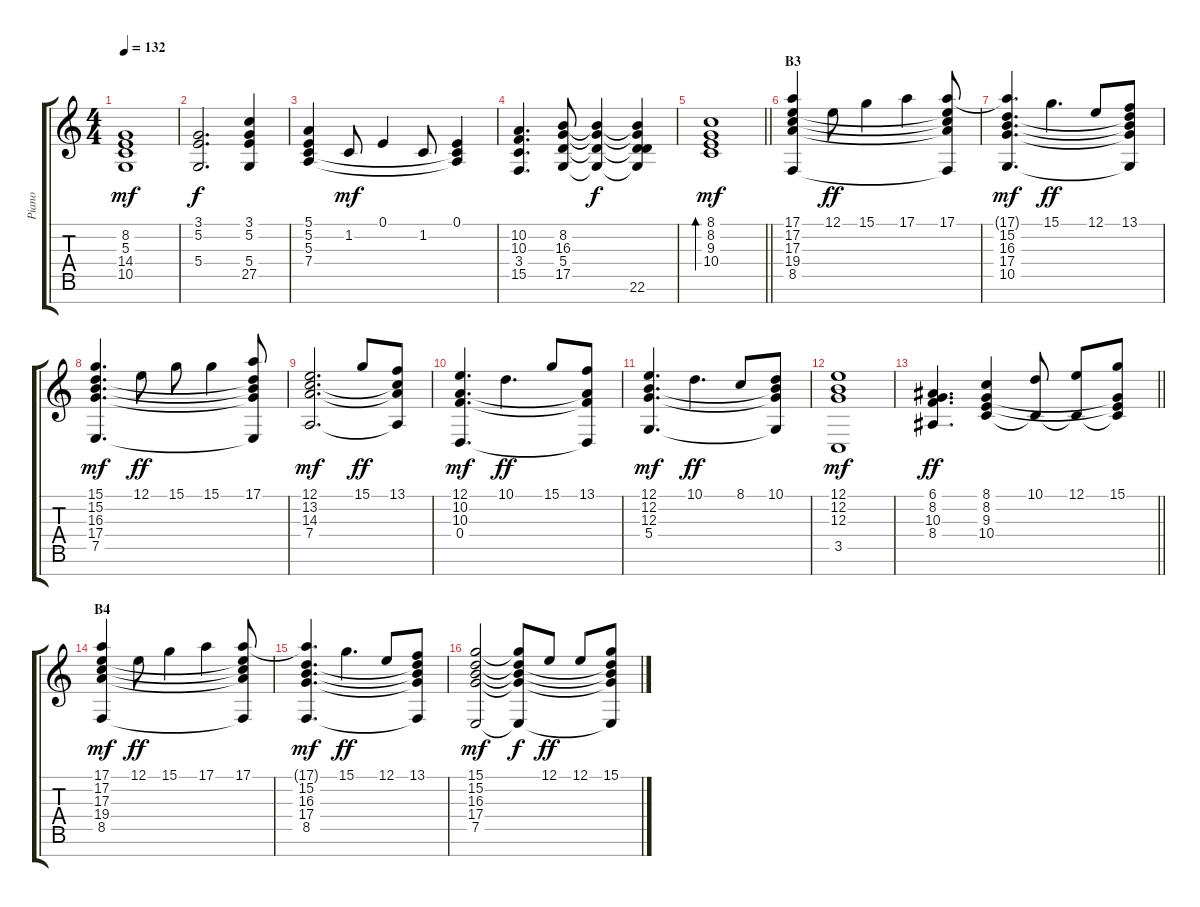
\track ("Piano" "Piano") {instrument acousticgrandpiano}
\staff {score tabs}
\tuning (E4 B3 G3 D3 A2 E2 B1) {hide}
\ts (4 4)
\tempo 132
\clef g2
\ks c
(8.2 5.3 14.4 10.5).1{dy mf} |
(3.1 5.2 5.4).2{d dy f} (3.1 5.2 5.4 27.5).4 |
(5.1 5.2 5.3 7.4).4 1.2.8{dy mf} 0.1.4 1.2.8 (0.1 5.3{t} 7.4{t}).4 |
(10.2 10.3 3.4 15.5).4{d} (8.2 16.3 5.4 17.5).8 (8.2{t} 16.3{t} 5.4{t} 17.5{t}).4{dy f} (8.2{t} 16.3{t} 5.4{t} 17.5{t} 22.6).4 |
\barLineRight lightlight
(8.1 8.2 9.3 10.4).1{bd 60 dy mf} |
\section ("" "B3")
(17.1 17.2 17.3 19.4 8.5).4 12.1.8{dy ff} 15.1.4 17.1.4 (17.1 17.2{t} 17.3{t} 19.4{t} 8.5{t}).8 |
(17.1{t} 15.2 16.3 17.4 10.5).4{d dy mf} 15.1.4{d dy ff} 12.1.8 (13.1 15.2{t} 16.3{t} 17.4{t} 10.5{t}).8 |
(15.1 15.2 16.3 17.4 7.5).4{d dy mf} 12.1.8{dy ff} 15.1.8 15.1.4 (17.1 15.2{t} 16.3{t} 17.4{t} 7.5{t}).8 |
(12.1 13.2 14.3 7.4).2{d dy mf} 15.1.8{dy ff} (13.1 13.2{t} 14.3{t} 7.4{t}).8 |
(12.1 10.2 10.3 0.4).4{d dy mf} 10.1.4{d dy ff} 15.1.8 (13.1 10.2{t} 10.3{t} 0.4{t}).8 |
(12.1 12.2 12.3 5.4).4{d dy mf} 10.1.4{d dy ff} 8.1.8 (10.1 12.2{t} 12.3{t} 5.4{t}).8 |
(12.1 12.2 12.3 3.5).1{dy mf} |
\barLineRight lightlight
(6.1 8.2 10.3 8.4).4{d dy ff} (8.1 8.2 9.3 10.4).4 (10.1 10.4{t}).8 (12.1 10.4{t}).8 (15.1 8.2{t} 9.3{t} 10.4{t}).8 |
\section ("" "B4")
(17.1 17.2 17.3 19.4 8.5).4{dy mf} 12.1.8{dy ff} 15.1.4 17.1.4 (17.1 17.2{t} 17.3{t} 19.4{t} 8.5{t}).8 |
(17.1{t} 15.2 16.3 17.4 8.5).4{d dy mf} 15.1.4{d dy ff} 12.1.8 (13.1 15.2{t} 16.3{t} 17.4{t} 8.5{t}).8 |
(15.1 15.2 16.3 17.4 7.5).2{dy mf} (15.1{t} 15.2{t} 16.3{t} 17.4{t} 7.5{t}).8{dy f} 12.1.8{dy ff} 12.1.8 (15.1 15.2{t} 16.3{t} 17.4{t} 7.5{t}).8
